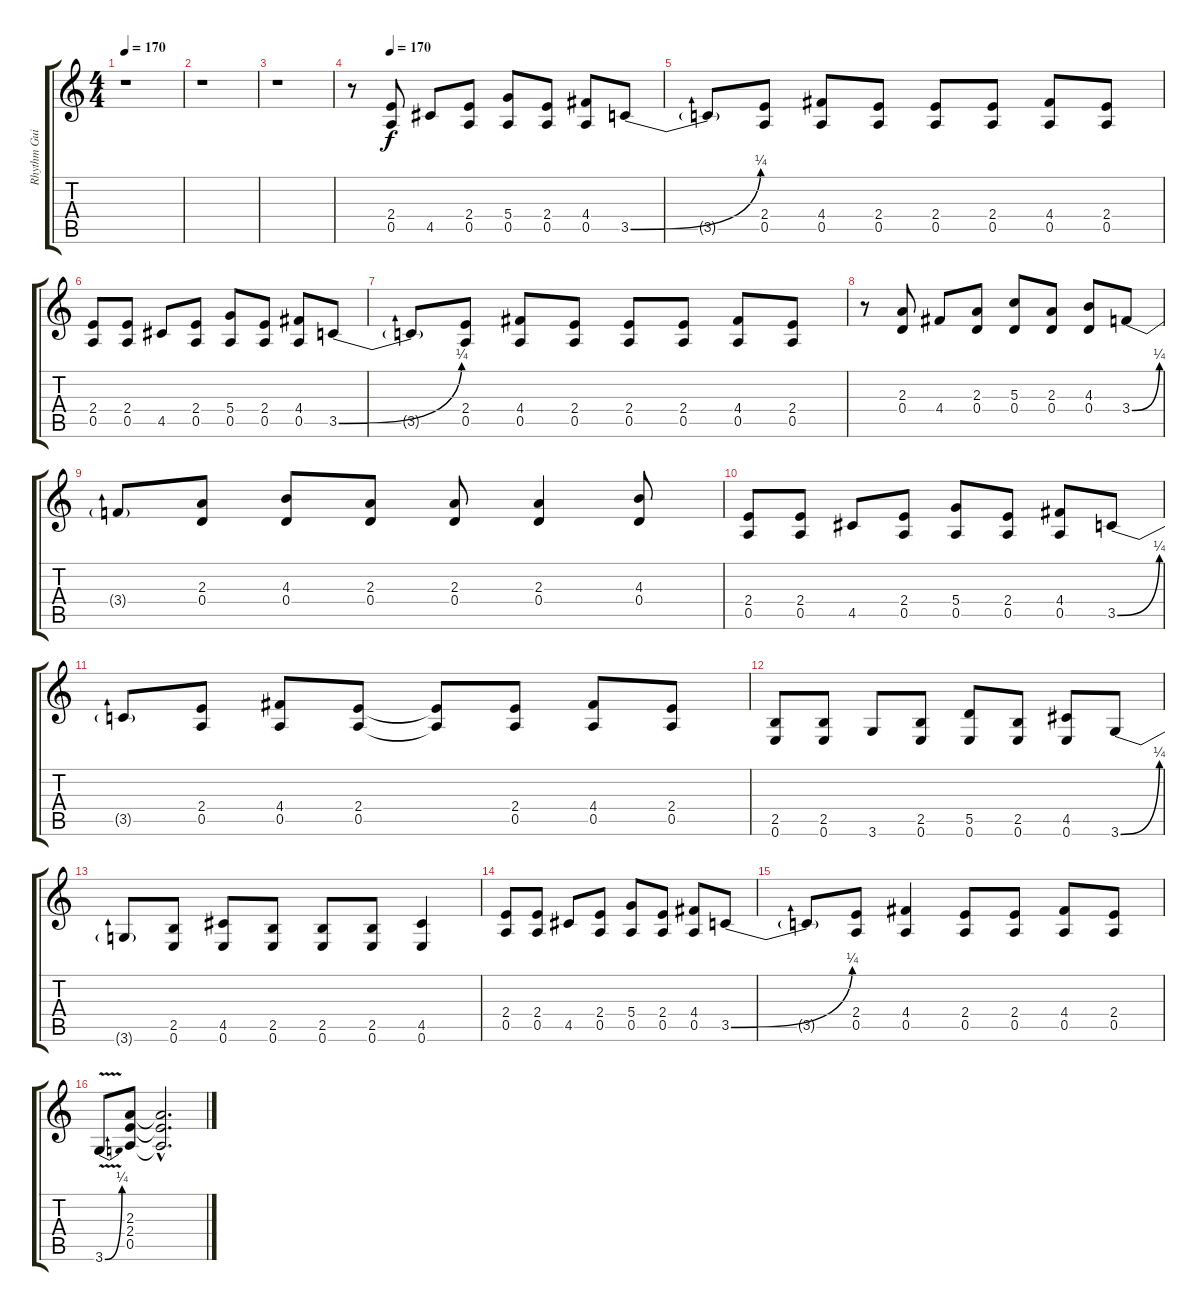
\track ("Rhythm Guitar" "Rhythm Gui") {instrument distortionguitar}
\staff {score tabs}
\tuning (E4 B3 G3 D3 A2 E2) {hide}
\ts (4 4)
\tempo 170
\tempo 90
\tempo 170
\clef g2
\ks c
r.1{dy f instrument distortionguitar} |
r.1 |
r.1 |
\tempo (170 0.125)
r.8 (2.4 0.5).8 4.5.8 (2.4 0.5).8 (5.4 0.5).8 (2.4 0.5).8 (4.4 0.5).8 3.5{be (bend 0 0 60 1)}.8 |
3.5{t}.8 (2.4 0.5).8 (4.4 0.5).8 (2.4 0.5).8 (2.4 0.5).8 (2.4 0.5).8 (4.4 0.5).8 (2.4 0.5).8 |
(2.4 0.5).8 (2.4 0.5).8 4.5.8 (2.4 0.5).8 (5.4 0.5).8 (2.4 0.5).8 (4.4 0.5).8 3.5{be (bend 0 0 60 1)}.8 |
3.5{t}.8 (2.4 0.5).8 (4.4 0.5).8 (2.4 0.5).8 (2.4 0.5).8 (2.4 0.5).8 (4.4 0.5).8 (2.4 0.5).8 |
r.8 (2.3 0.4).8 4.4.8 (2.3 0.4).8 (5.3 0.4).8 (2.3 0.4).8 (4.3 0.4).8 3.4{be (bend 0 0 60 1)}.8 |
3.4{t}.8 (2.3 0.4).8 (4.3 0.4).8 (2.3 0.4).8 (2.3 0.4).8 (2.3 0.4).4 (4.3 0.4).8 |
(2.4 0.5).8 (2.4 0.5).8 4.5.8 (2.4 0.5).8 (5.4 0.5).8 (2.4 0.5).8 (4.4 0.5).8 3.5{be (bend 0 0 60 1)}.8 |
3.5{t}.8 (2.4 0.5).8 (4.4 0.5).8 (2.4 0.5).8 (2.4{t} 0.5{t}).8 (2.4 0.5).8 (4.4 0.5).8 (2.4 0.5).8 |
(2.5 0.6).8 (2.5 0.6).8 3.6.8 (2.5 0.6).8 (5.5 0.6).8 (2.5 0.6).8 (4.5 0.6).8 3.6{be (bend 0 0 60 1)}.8 |
3.6{t}.8 (2.5 0.6).8 (4.5 0.6).8 (2.5 0.6).8 (2.5 0.6).8 (2.5 0.6).8 (4.5 0.6).4 |
(2.4 0.5).8 (2.4 0.5).8 4.5.8 (2.4 0.5).8 (5.4 0.5).8 (2.4 0.5).8 (4.4 0.5).8 3.5{be (bend 0 0 60 1)}.8 |
3.5{t}.8 (2.4 0.5).8 (4.4 0.5).4 (2.4 0.5).8 (2.4 0.5).8 (4.4 0.5).8 (2.4 0.5).8 |
3.6{be (bend 0 0 60 1) v}.8 (2.3 2.4 0.5).8 (2.3{hac t} 2.4{hac t} 0.5{hac t}).2{d}
